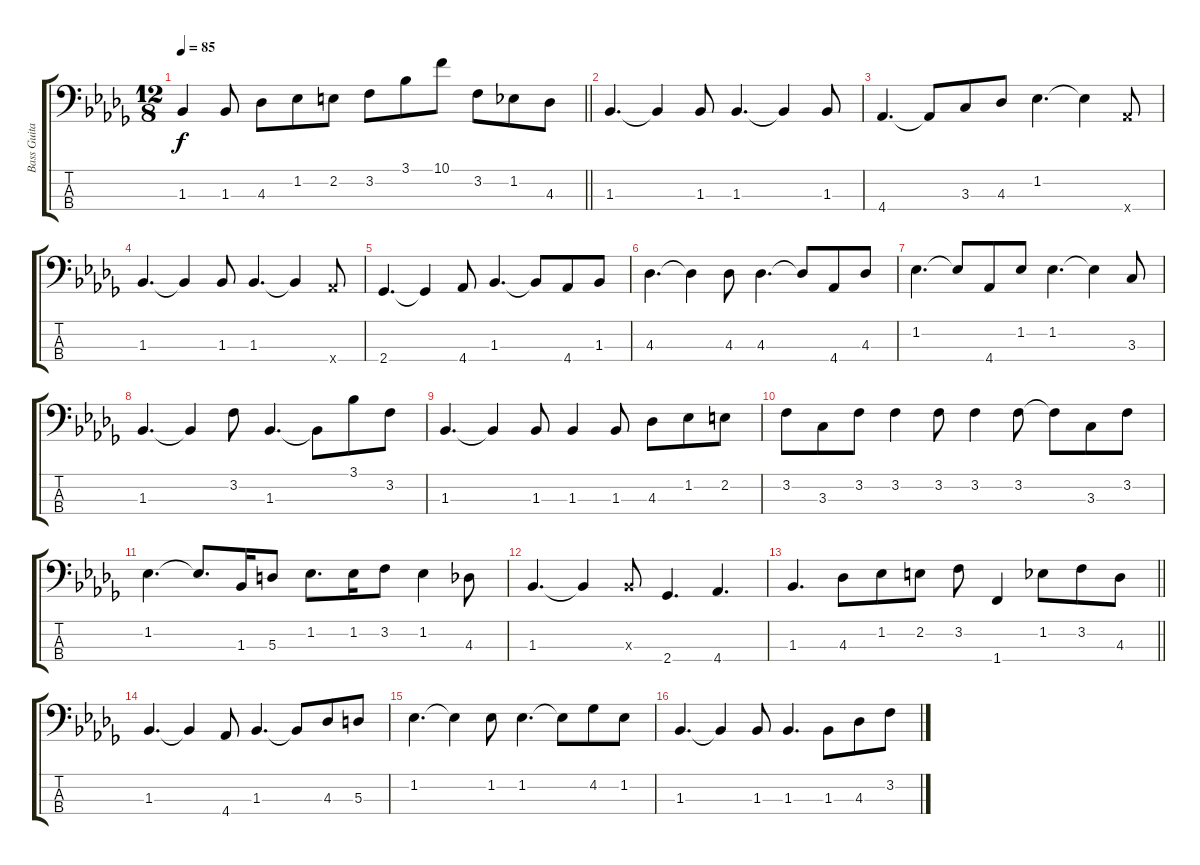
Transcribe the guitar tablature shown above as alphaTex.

\track ("Bass Guitar" "Bass Guita") {instrument electricbassfinger}
\staff {score tabs}
\tuning (G2 D2 A1 E1) {hide}
\ts (12 8)
\tempo 85
\clef f4
\barLineRight lightlight
\ks bbminor
1.3.4{dy f} 1.3.8 4.3.8 1.2.8 2.2.8 3.2.8 3.1.8 10.1.8 3.2.8 1.2.8 4.3.8 |
1.3.4{d} 1.3{t}.4 1.3.8 1.3.4{d} 1.3{t}.4 1.3.8 |
4.4.4{d} 4.4{t}.8 3.3.8 4.3.8 1.2.4{d} 1.2{t}.4 4.4{x}.8 |
1.3.4{d} 1.3{t}.4 1.3.8 1.3.4{d} 1.3{t}.4 4.4{x}.8 |
2.4.4{d} 2.4{t}.4 4.4.8 1.3.4{d} 1.3{t}.8 4.4.8 1.3.8 |
4.3.4{d} 4.3{t}.4 4.3.8 4.3.4{d} 4.3{t}.8 4.4.8 4.3.8 |
1.2.4{d} 1.2{t}.8 4.4.8 1.2.8 1.2.4{d} 1.2{t}.4 3.3.8 |
1.3.4{d} 1.3{t}.4 3.2.8 1.3.4{d} 1.3{t}.8 3.1.8 3.2.8 |
1.3.4{d} 1.3{t}.4 1.3.8 1.3.4 1.3.8 4.3.8 1.2.8 2.2.8 |
3.2.8 3.3.8 3.2.8 3.2.4 3.2.8 3.2.4 3.2.8 3.2{t}.8 3.3.8 3.2.8 |
1.2.4{d} 1.2{t}.8{d} 1.3.16 5.3.8 1.2.8{d} 1.2.16 3.2.8 1.2.4 4.3.8 |
1.3.4{d} 1.3{t}.4 1.3{x}.8 2.4.4{d} 4.4.4{d} |
\barLineRight lightlight
1.3.4{d} 4.3.8 1.2.8 2.2.8 3.2.8 1.4.4 1.2.8 3.2.8 4.3.8 |
1.3.4{d} 1.3{t}.4 4.4.8 1.3.4{d} 1.3{t}.8 4.3.8 5.3.8 |
1.2.4{d} 1.2{t}.4 1.2.8 1.2.4{d} 1.2{t}.8 4.2.8 1.2.8 |
1.3.4{d} 1.3{t}.4 1.3.8 1.3.4{d} 1.3.8 4.3.8 3.2.8
